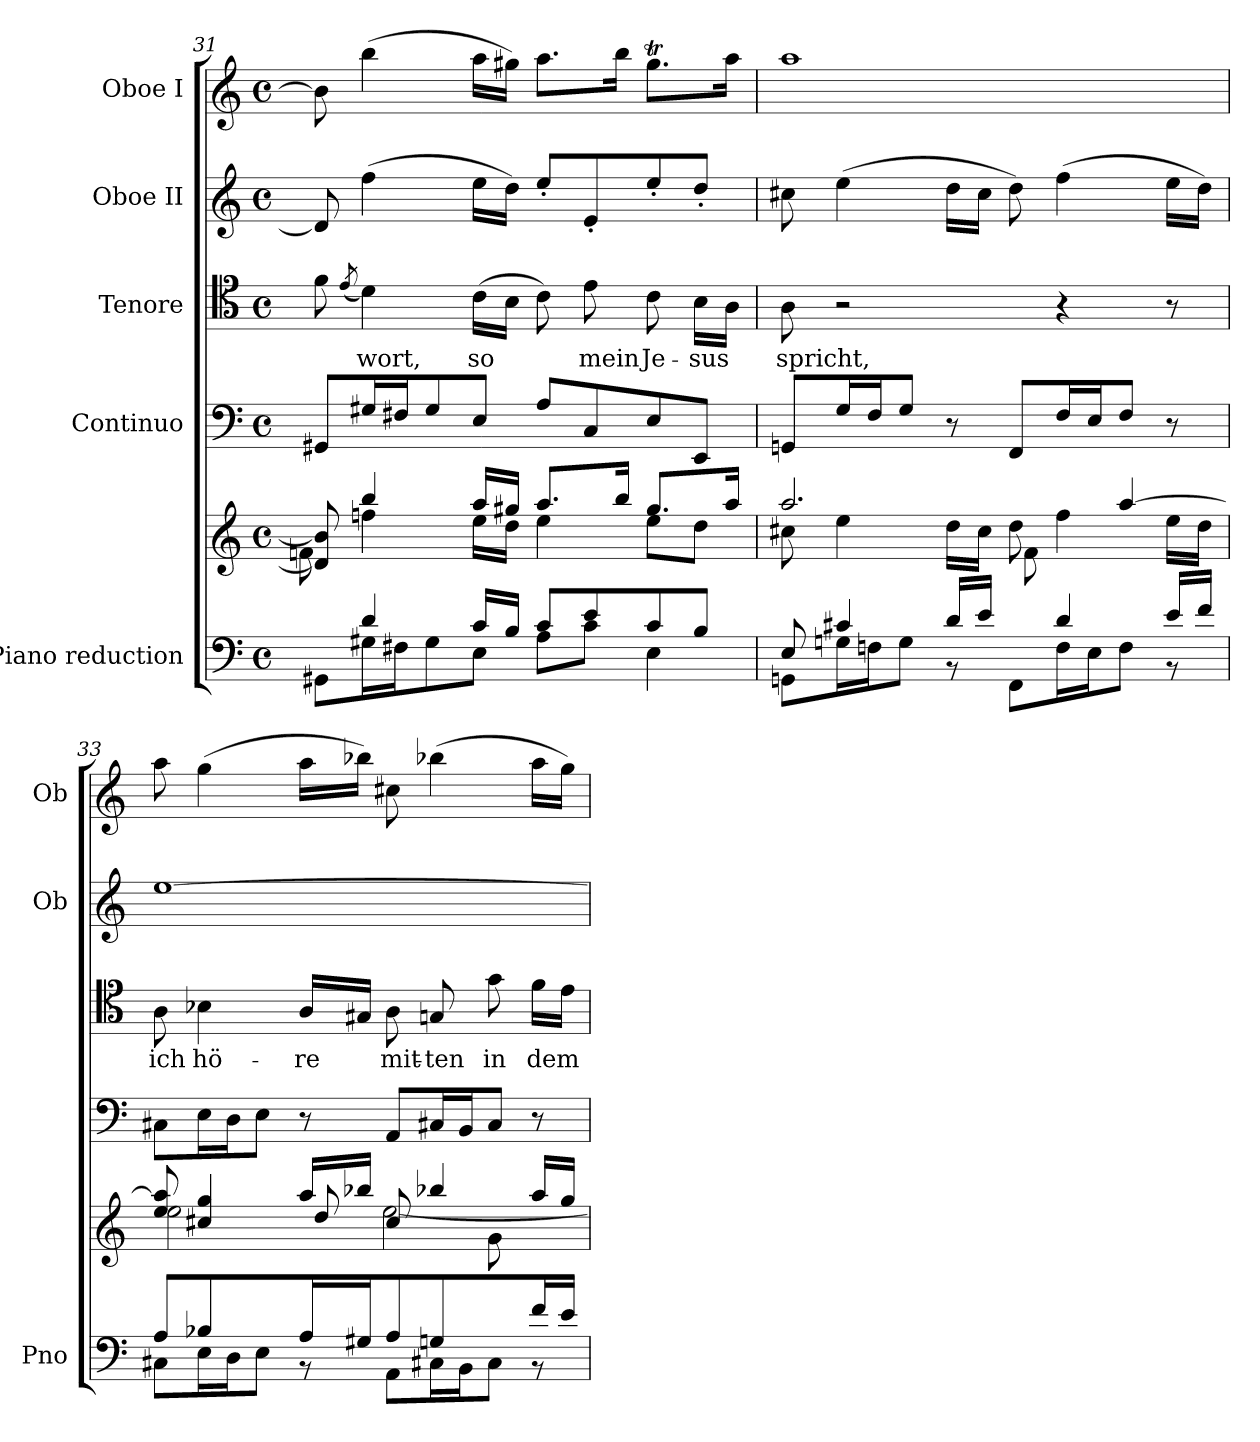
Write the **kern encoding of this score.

**kern	**kern	**kern	**kern	**text	**kern	**kern
*part5	*part5	*part4	*part3	*part3	*part2	*part1
*staff6	*staff5	*staff4	*staff3	*staff3	*staff2	*staff1
*I"Piano reduction	*	*I"Continuo	*I"Tenore	*	*I"Oboe II	*I"Oboe I
*I'Pno	*	*	*	*	*I'Ob	*I'Ob
!!LO:PB:g=z
*clefF4	*clefG2	*clefF4	*clefC4	*	*clefG2	*clefG2
*k[]	*k[]	*k[]	*k[]	*	*k[]	*k[]
*M4/4	*M4/4	*M4/4	*M4/4	*	*M4/4	*M4/4
*met(c)	*met(c)	*met(c)	*met(c)	*	*met(c)	*met(c)
=31	=31	=31	=31	=31	=31	=31
*^	*^	*	*	*	*	*
8ryy	8GG#X\L	8d/] 8b/]	8fn\	8GG#X/L	8f\	.	8d/]	8b\]
.	.	.	.	.	(<8qe/	.	.	.
!	!	!	!	!	!	!LO:LY:b	!	!
4d/	16G#X\L	4bb/	4ffn\	16G#X/L	4d\)	wort,	(>4ff\	(>4bb\
.	16F#X\J	.	.	16F#X/J	.	.	.	.
.	8G#\	.	.	8G#/	.	.	.	.
!	!	!	!	!	!	!LO:LY:b	!	!
16c/LL	8E\J	16aa/LL	16ee\LL	8E/J	(>16c\LL	so	16ee\LL	16aa\LL
16B/JJ	.	16gg#X/JJ	16dd\JJ	.	16B\JJ	.	16dd\JJ)	16gg#X\JJ)
8c/L	8A\L	8.aa/L	4ee\	8A/L	8c\)	.	8ee'/L	8.aa\L
!	!	!	!	!	!	!LO:LY:b	!	!
8e/	8c\J	.	.	8C/	8e\	mein	8e'/	.
.	.	16bb/Jk	.	.	.	.	.	16bb\Jk
!	!	!	!	!	!	!LO:LY:b	!	!
8c/	4E\	8.gg#/L	8ee\L	8E/	8c\	Je-	8ee'/	8.gg#t\L
!	!	!	!	!	!	!LO:LY:b	!	!
8B/J	.	.	8dd\J	8EE/J	16B\LL	-sus	8dd'/J	.
.	.	16aa/Jk	.	.	16A\JJ	.	.	16aa\Jk
=32	=32	=32	=32	=32	=32	=32	=32	=32
*	*	*	*^	*	*	*	*	*
!	!	!	!	!	!	!	!LO:LY:b	!	!
8E/	8GGn\L	2.aa/	8cc#X\	2ryy	8GGn/L	8A\	spricht,	8cc#X\	1aa
4c#X/	16Gn\L	.	4ee\	.	16G/L	2r	.	(>4ee\	.
.	16Fn\J	.	.	.	16F/J	.	.	.	.
.	8G\J	.	.	.	8G/J	.	.	.	.
16d/LL	8r	.	16dd\LL	.	8r	.	.	16dd\LL	.
16e/JJ	.	.	16cc#\JJ	.	.	.	.	16cc#\JJ	.
8ryy	8FF\L	.	8dd\	8f\	8FF/L	.	.	8dd\)	.
4d/	16F\L	.	4ff\	4.ryy	16F/L	4r	.	(>4ff\	.
.	16E\J	.	.	.	16E/J	.	.	.	.
.	8F\J	[4aa/	.	.	8F/J	.	.	.	.
16e/LL	8r	.	16ee\LL	.	8r	8r	.	16ee\LL	.
16f/JJ	.	.	16dd\JJ	.	.	.	.	16dd\JJ)	.
=33	=33	=33	=33	=33	=33	=33	=33	=33	=33
*	*	*	*	*^	*	*	*	*	*
!	!	!	!	!	!	!	!	!LO:LY:b	!	!
8A/	8C#X\L	8ee/ 8aa/]	2ee\	4.ryy	2.ryy	8C#X\L	8A\	ich	[1ee	8aa\
!	!	!	!	!	!	!	!	!LO:LY:b	!	!
4B-X/	16E\L	4cc#X/ 4gg/	.	.	.	16E\L	4B-X\	hö-	.	(>4gg\
.	16D\J	.	.	.	.	16D\J	.	.	.	.
.	8E\J	.	.	.	.	8E\J	.	.	.	.
!	!	!	!	!	!	!	!	!LO:LY:b	!	!
16A/LL	8r	16aa/LL	.	8dd/	.	8r	16A/LL	-re	.	16aa\LL
16G#X/JJ	.	16bb-X/JJ	.	.	.	.	16G#X/JJ	.	.	16bb-X\JJ)
!	!	!	!	!	!	!	!	!LO:LY:b	!	!
8A/L	8AA\L	8cc#/	[2ee\	2ryy	.	8AA/L	8A\	mit-	.	8cc#X\
!	!	!	!	!	!	!	!	!LO:LY:b	!	!
8Gn/J	16C#X\L	4bb-X/	.	.	.	16C#X/L	8Gn/	-ten	.	(>4bb-X\
.	16BB\J	.	.	.	.	16BB/J	.	.	.	.
!	!	!	!	!	!	!	!	!LO:LY:b	!	!
8ryy	8C#\J	.	.	.	8g\L	8C#/J	8g\	in	.	.
!	!	!	!	!	!	!	!	!LO:LY:b	!	!
16f/L	8r	16aa/LL	.	.	8ryy	8r	16f\LL	dem	.	16aa\LL
16e/JJ	.	16gg/JJ	.	.	.	.	16e\JJ	.	.	16gg\JJ)
*v	*v	*	*	*	*	*	*	*	*	*
*	*v	*v	*v	*v	*	*	*	*	*
=	=	=	=	=	=	=
*-	*-	*-	*-	*-	*-	*-
